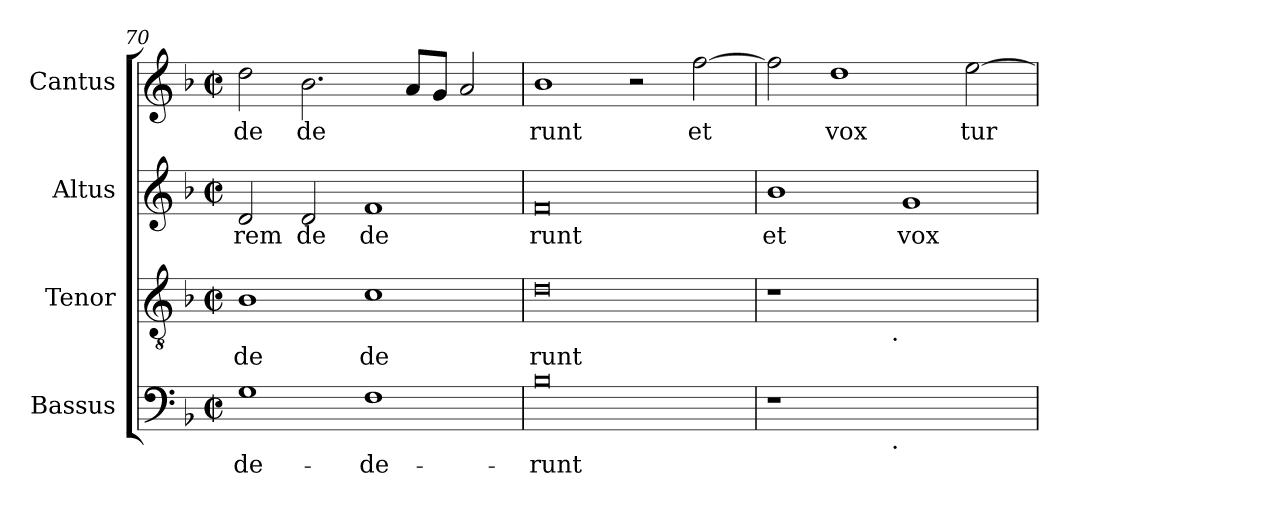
**kern	**text	**kern	**text	**kern	**text	**kern	**text
*part4	*part4	*part3	*part3	*part2	*part2	*part1	*part1
*staff4	*staff4	*staff3	*staff3	*staff2	*staff2	*staff1	*staff1
*I"Bassus	*	*I"Tenor	*	*I"Altus	*	*I"Cantus	*
*clefF4	*	*clefGv2	*	*clefG2	*	*clefG2	*
*k[b-]	*	*k[b-]	*	*k[b-]	*	*k[b-]	*
*F:	*	*F:	*	*F:	*	*F:	*
*M2/2	*	*M2/2	*	*M2/2	*	*M2/2	*
*met(c|)	*	*met(c|)	*	*met(c|)	*	*met(c|)	*
=70	=70	=70	=70	=70	=70	=70	=70
!	!LO:LY:b:cj	!	!LO:LY:b:cj	!	!LO:LY:b:cj	!	!LO:LY:b:cj
1G	de-	1B-	de	2d/	rem	2dd\	de
!	!	!	!	!	!LO:LY:b:cj	!	!LO:LY:b:cj
.	.	.	.	2d/	de	2.b-\	de
!	!LO:LY:b:cj	!	!LO:LY:b:cj	!	!LO:LY:b:cj	!	!
1F	-de-	1c	de	1f	de	.	.
!	!	!	!	!	!	!	!LO:LY:b:cj
.	.	.	.	.	.	8a/L	.
!	!	!	!	!	!	!	!LO:LY:b:cj
.	.	.	.	.	.	8g/J	.
!	!	!	!	!	!	!	!LO:LY:b:cj
.	.	.	.	.	.	2a/	.
=71	=71	=71	=71	=71	=71	=71	=71
!	!LO:LY:b:cj	!	!LO:LY:b:cj	!	!LO:LY:b:cj	!	!LO:LY:b:cj
0B-	-runt	0d	runt	0f	runt	1b-	runt
.	.	.	.	.	.	2r	.
!	!	!	!	!	!	!	!LO:LY:b:cj
.	.	.	.	.	.	[>2ff\	et
=72	=72	=72	=72	=72	=72	=72	=72
!	!	!	!	!	!LO:LY:b:cj	!	!LO:LY:b:cj
*^	*	*^	*	*	*	*	*
1r	2ryy	.	1r	2ryy	.	1b-	et	2ff\]	.
!	!	!	!	!	!	!	!	!	!LO:LY:b:cj
.	4...ryy	.	.	4...ryy	.	.	.	1dd	vox
!	!	!	!	!LO:TX:b:t=.	!	!	!	!	!
!	!LO:TX:b:t=.	!	!	!	!	!	!	!	!
.	1ryy	.	.	1ryy	.	.	.	.	.
!	!	!	!	!	!	!	!LO:LY:b:cj	!	!
1ryy	.	.	1ryy	.	.	1g	vox	.	.
!	!	!	!	!	!	!	!	!	!LO:LY:b:cj
.	.	.	.	.	.	.	.	[>2ee\	tur
.	32ryy	.	.	32ryy	.	.	.	.	.
*v	*v	*	*	*	*	*	*	*	*
*	*	*v	*v	*	*	*	*	*
=	=	=	=	=	=	=	=
*-	*-	*-	*-	*-	*-	*-	*-
